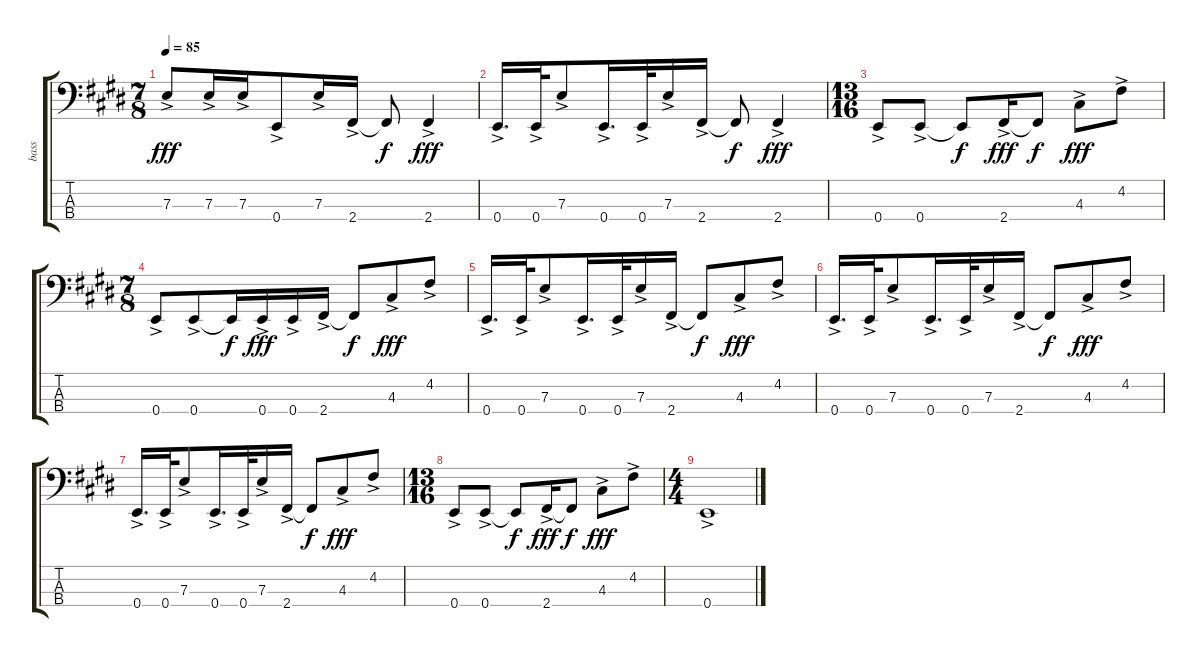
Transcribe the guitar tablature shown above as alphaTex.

\track ("bass" "bass") {instrument electricbassfinger}
\staff {score tabs}
\tuning (G2 D2 A1 E1) {hide}
\ts (7 8)
\tempo 85
\clef f4
\ks e
7.3{ac}.8{dy fff} 7.3{ac}.16 7.3{ac}.16 0.4{ac}.8 7.3{ac}.16 2.4{ac}.16 2.4{t}.8{dy f} 2.4{ac}.4{dy fff} |
0.4{ac}.16{d} 0.4{ac}.32 7.3{ac}.8 0.4{ac}.16{d} 0.4{ac}.32 7.3{ac}.16 2.4{ac}.16 2.4{t}.8{dy f} 2.4{ac}.4{dy fff} |
\ts (13 16)
0.4{ac}.8 0.4{ac}.8 0.4{t}.8{dy f} 2.4{ac}.16{dy fff} 2.4{t}.8{dy f} 4.3{ac}.8{dy fff} 4.2{ac}.8 |
\ts (7 8)
0.4{ac}.8 0.4{ac}.8 0.4{t}.16{dy f} 0.4{ac}.16{dy fff} 0.4{ac}.16 2.4{ac}.16 2.4{t}.8{dy f} 4.3{ac}.8{dy fff} 4.2{ac}.8 |
0.4{ac}.16{d} 0.4{ac}.32 7.3{ac}.8 0.4{ac}.16{d} 0.4{ac}.32 7.3{ac}.16 2.4{ac}.16 2.4{t}.8{dy f} 4.3{ac}.8{dy fff} 4.2{ac}.8 |
0.4{ac}.16{d} 0.4{ac}.32 7.3{ac}.8 0.4{ac}.16{d} 0.4{ac}.32 7.3{ac}.16 2.4{ac}.16 2.4{t}.8{dy f} 4.3{ac}.8{dy fff} 4.2{ac}.8 |
0.4{ac}.16{d} 0.4{ac}.32 7.3{ac}.8 0.4{ac}.16{d} 0.4{ac}.32 7.3{ac}.16 2.4{ac}.16 2.4{t}.8{dy f} 4.3{ac}.8{dy fff} 4.2{ac}.8 |
\ts (13 16)
0.4{ac}.8 0.4{ac}.8 0.4{t}.8{dy f} 2.4{ac}.16{dy fff} 2.4{t}.8{dy f} 4.3{ac}.8{dy fff} 4.2{ac}.8 |
\ts (4 4)
0.4{ac}.1
